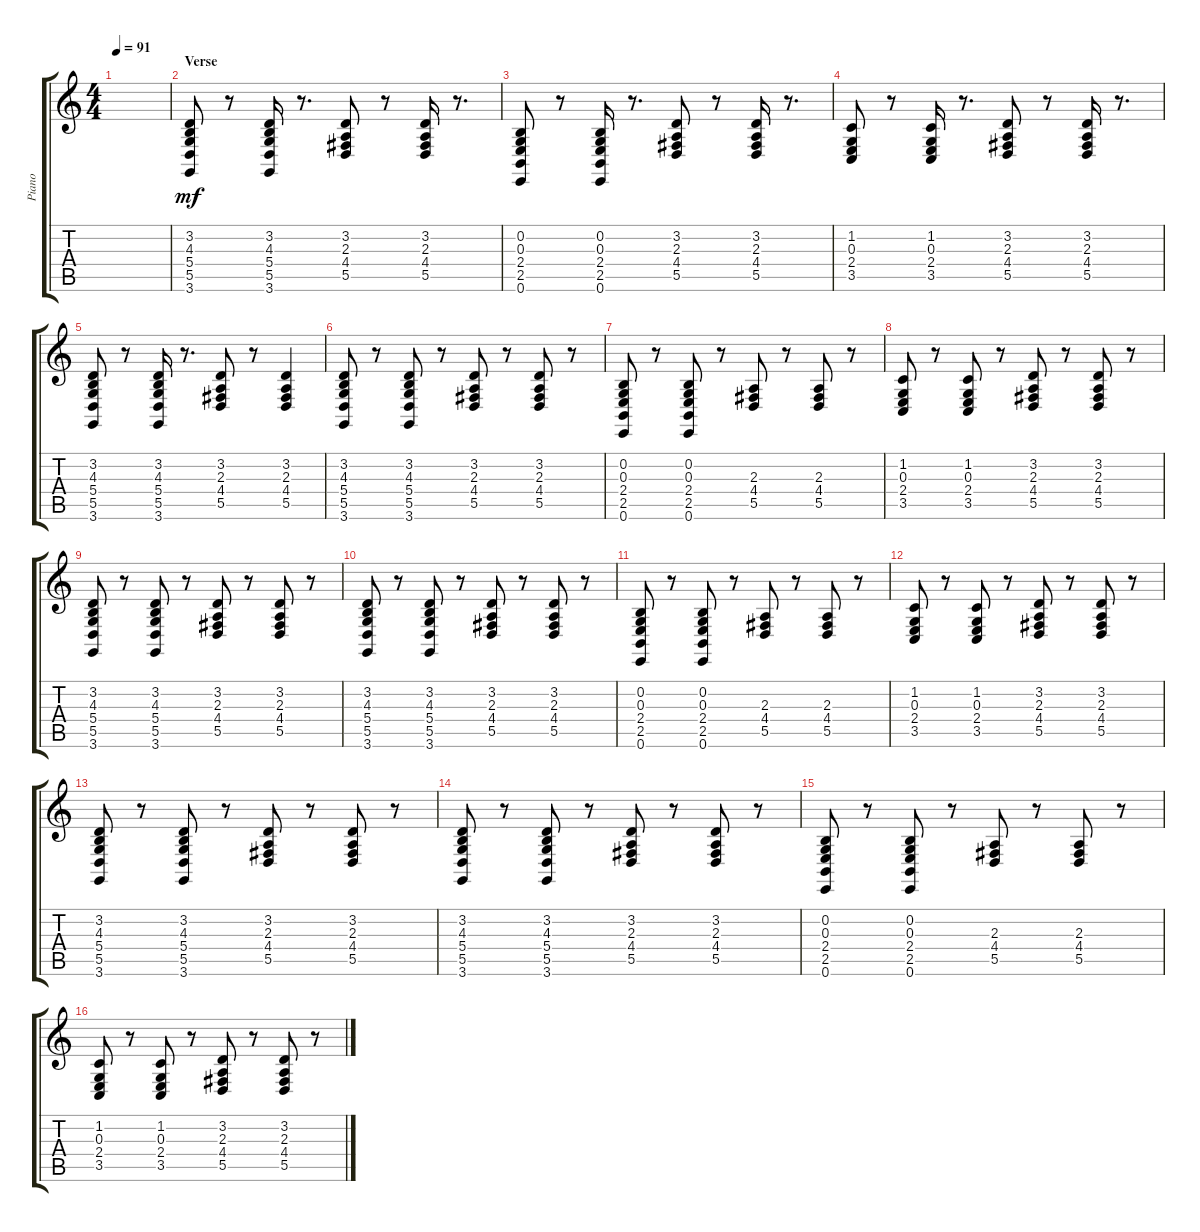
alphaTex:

\track ("Piano" "Piano") {instrument acousticgrandpiano}
\staff {score tabs}
\tuning (E4 B3 G3 D3 A2 E2) {hide}
\ts (4 4)
\tempo 91
\clef g2
\ks c
|
\section ("" "Verse")
(3.2 4.3 5.4 5.5 3.6).8{dy mf} r.8 (3.2 4.3 5.4 5.5 3.6).16 r.8{d} (3.2 2.3 4.4 5.5).8 r.8 (3.2 2.3 4.4 5.5).16 r.8{d} |
(0.2 0.3 2.4 2.5 0.6).8 r.8 (0.2 0.3 2.4 2.5 0.6).16 r.8{d} (3.2 2.3 4.4 5.5).8 r.8 (3.2 2.3 4.4 5.5).16 r.8{d} |
(1.2 0.3 2.4 3.5).8 r.8 (1.2 0.3 2.4 3.5).16 r.8{d} (3.2 2.3 4.4 5.5).8 r.8 (3.2 2.3 4.4 5.5).16 r.8{d} |
(3.2 4.3 5.4 5.5 3.6).8 r.8 (3.2 4.3 5.4 5.5 3.6).16 r.8{d} (3.2 2.3 4.4 5.5).8 r.8 (3.2 2.3 4.4 5.5).4 |
(3.2 4.3 5.4 5.5 3.6).8 r.8 (3.2 4.3 5.4 5.5 3.6).8 r.8 (3.2 2.3 4.4 5.5).8 r.8 (3.2 2.3 4.4 5.5).8 r.8 |
(0.2 0.3 2.4 2.5 0.6).8 r.8 (0.2 0.3 2.4 2.5 0.6).8 r.8 (2.3 4.4 5.5).8 r.8 (2.3 4.4 5.5).8 r.8 |
(1.2 0.3 2.4 3.5).8 r.8 (1.2 0.3 2.4 3.5).8 r.8 (3.2 2.3 4.4 5.5).8 r.8 (3.2 2.3 4.4 5.5).8 r.8 |
(3.2 4.3 5.4 5.5 3.6).8 r.8 (3.2 4.3 5.4 5.5 3.6).8 r.8 (3.2 2.3 4.4 5.5).8 r.8 (3.2 2.3 4.4 5.5).8 r.8 |
(3.2 4.3 5.4 5.5 3.6).8 r.8 (3.2 4.3 5.4 5.5 3.6).8 r.8 (3.2 2.3 4.4 5.5).8 r.8 (3.2 2.3 4.4 5.5).8 r.8 |
(0.2 0.3 2.4 2.5 0.6).8 r.8 (0.2 0.3 2.4 2.5 0.6).8 r.8 (2.3 4.4 5.5).8 r.8 (2.3 4.4 5.5).8 r.8 |
(1.2 0.3 2.4 3.5).8 r.8 (1.2 0.3 2.4 3.5).8 r.8 (3.2 2.3 4.4 5.5).8 r.8 (3.2 2.3 4.4 5.5).8 r.8 |
(3.2 4.3 5.4 5.5 3.6).8 r.8 (3.2 4.3 5.4 5.5 3.6).8 r.8 (3.2 2.3 4.4 5.5).8 r.8 (3.2 2.3 4.4 5.5).8 r.8 |
(3.2 4.3 5.4 5.5 3.6).8 r.8 (3.2 4.3 5.4 5.5 3.6).8 r.8 (3.2 2.3 4.4 5.5).8 r.8 (3.2 2.3 4.4 5.5).8 r.8 |
(0.2 0.3 2.4 2.5 0.6).8 r.8 (0.2 0.3 2.4 2.5 0.6).8 r.8 (2.3 4.4 5.5).8 r.8 (2.3 4.4 5.5).8 r.8 |
(1.2 0.3 2.4 3.5).8 r.8 (1.2 0.3 2.4 3.5).8 r.8 (3.2 2.3 4.4 5.5).8 r.8 (3.2 2.3 4.4 5.5).8 r.8
